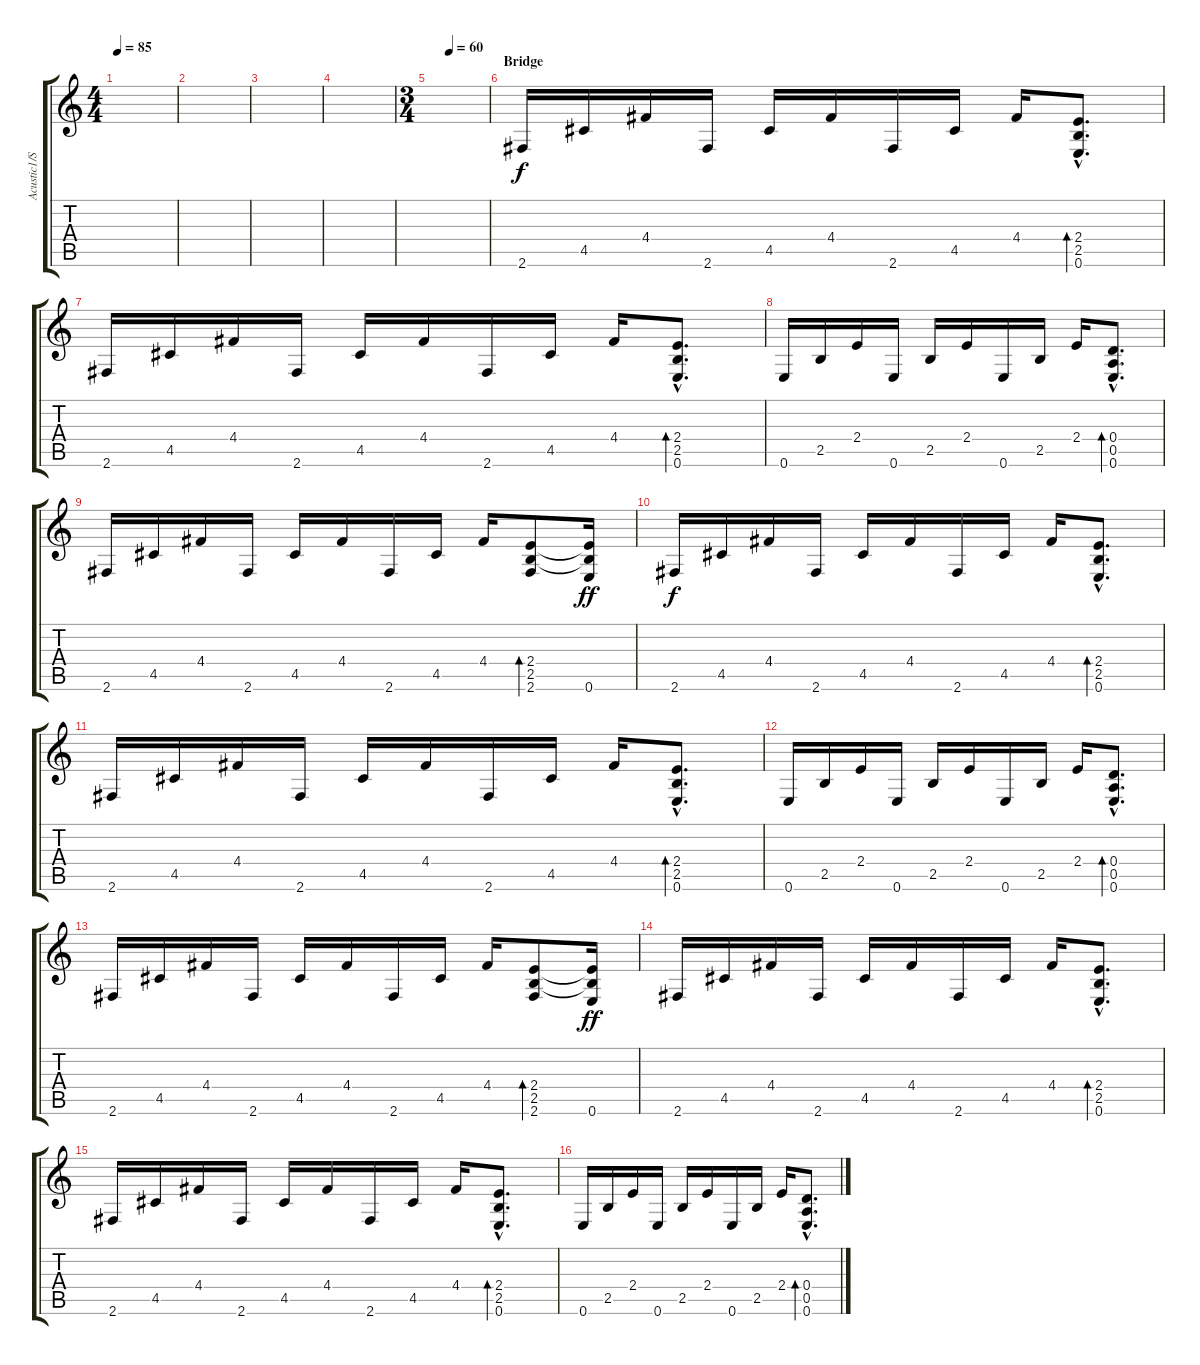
\track ("Acustic1/Solo guit." "Acustic1/S") {instrument acousticguitarsteel}
\staff {score tabs}
\tuning (E4 B3 G3 D3 A2 E2) {hide}
\ts (4 4)
\tempo 85
\clef g2
\ks c
|
|
|
|
\ts (3 4)
\tempo (60 0.3333333333333333)
|
\section ("" "Bridge")
2.6.16{dy f volume 16 instrument acousticguitarsteel} 4.5.16 4.4.16 2.6.16 4.5.16 4.4.16 2.6.16 4.5.16 4.4.16 (2.4{hac} 2.5{hac} 0.6{hac}).8{d bd 120} |
2.6.16 4.5.16 4.4.16 2.6.16 4.5.16 4.4.16 2.6.16 4.5.16 4.4.16 (2.4{hac} 2.5{hac} 0.6{hac}).8{d bd 120} |
0.6.16 2.5.16 2.4.16 0.6.16 2.5.16 2.4.16 0.6.16 2.5.16 2.4.16 (0.4{hac} 0.5{hac} 0.6{hac}).8{d bd 120} |
2.6.16 4.5.16 4.4.16 2.6.16 4.5.16 4.4.16 2.6.16 4.5.16 4.4.16 (2.4 2.5 2.6).8{bd 120} (2.4{t} 2.5{t} 0.6).16{dy ff} |
2.6.16{dy f} 4.5.16 4.4.16 2.6.16 4.5.16 4.4.16 2.6.16 4.5.16 4.4.16 (2.4{hac} 2.5{hac} 0.6{hac}).8{d bd 120} |
2.6.16 4.5.16 4.4.16 2.6.16 4.5.16 4.4.16 2.6.16 4.5.16 4.4.16 (2.4{hac} 2.5{hac} 0.6{hac}).8{d bd 120} |
0.6.16 2.5.16 2.4.16 0.6.16 2.5.16 2.4.16 0.6.16 2.5.16 2.4.16 (0.4{hac} 0.5{hac} 0.6{hac}).8{d bd 120} |
2.6.16 4.5.16 4.4.16 2.6.16 4.5.16 4.4.16 2.6.16 4.5.16 4.4.16 (2.4 2.5 2.6).8{bd 120} (2.4{t} 2.5{t} 0.6).16{dy ff} |
2.6.16 4.5.16 4.4.16 2.6.16 4.5.16 4.4.16 2.6.16 4.5.16 4.4.16 (2.4{hac} 2.5{hac} 0.6{hac}).8{d bd 120} |
2.6.16 4.5.16 4.4.16 2.6.16 4.5.16 4.4.16 2.6.16 4.5.16 4.4.16 (2.4{hac} 2.5{hac} 0.6{hac}).8{d bd 120} |
0.6.16 2.5.16 2.4.16 0.6.16 2.5.16 2.4.16 0.6.16 2.5.16 2.4.16 (0.4{hac} 0.5{hac} 0.6{hac}).8{d bd 120}
